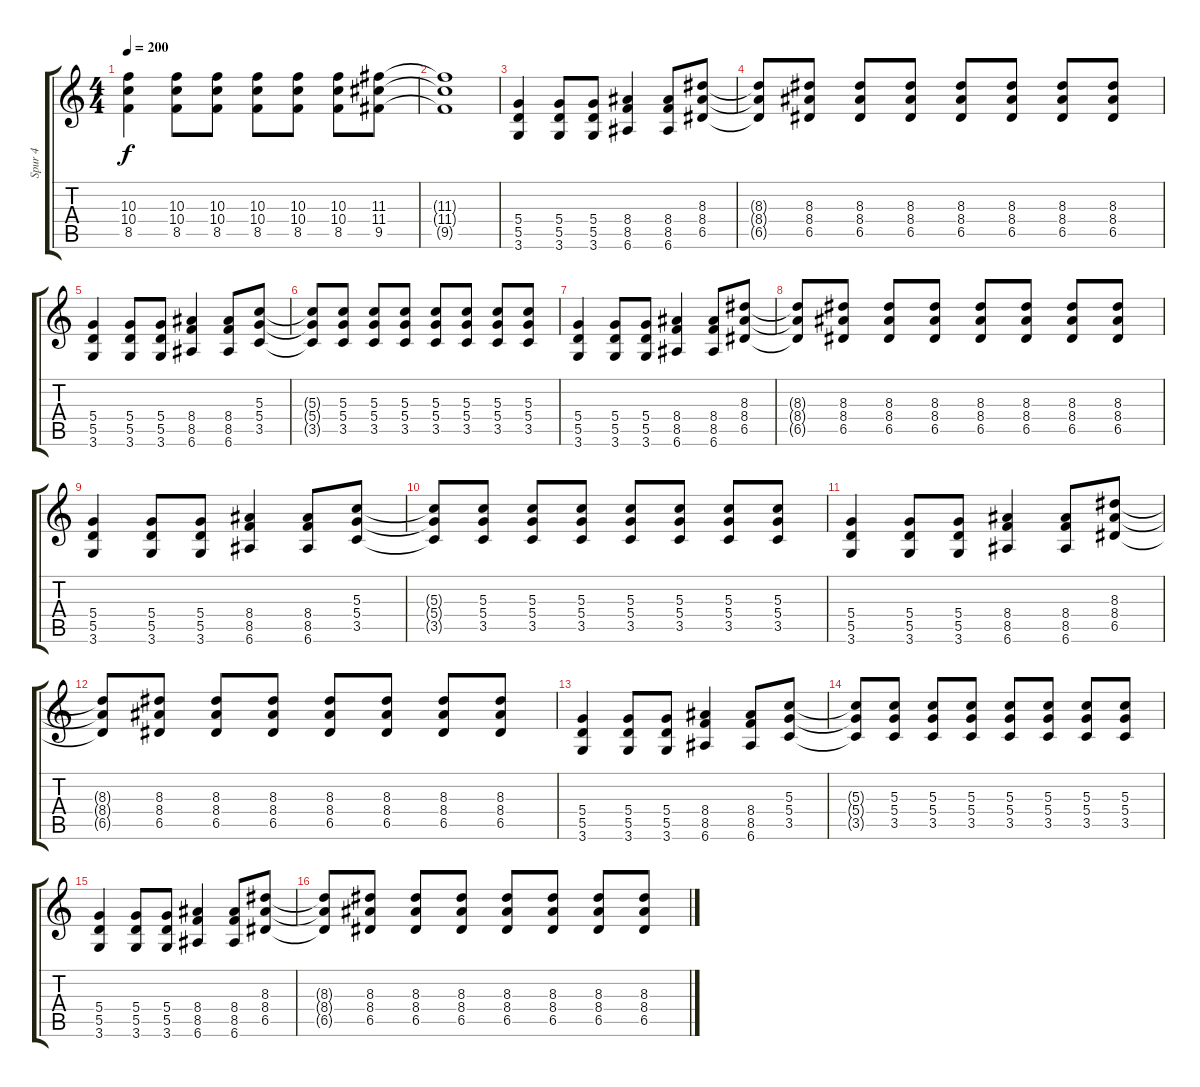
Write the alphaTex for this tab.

\track ("Spur 4" "Spur 4") {instrument distortionguitar}
\staff {score tabs}
\tuning (E4 B3 G3 D3 A2 E2) {hide}
\ts (4 4)
\tempo 200
\clef g2
\ks c
(10.3 10.4 8.5).4{dy f} (10.3 10.4 8.5).8 (10.3 10.4 8.5).8 (10.3 10.4 8.5).8 (10.3 10.4 8.5).8 (10.3 10.4 8.5).8 (11.3 11.4 9.5).8 |
(11.3{t} 11.4{t} 9.5{t}).1 |
(5.4 5.5 3.6).4{volume 13 balance 5} (5.4 5.5 3.6).8 (5.4 5.5 3.6).8 (8.4 8.5 6.6).4 (8.4 8.5 6.6).8 (8.3 8.4 6.5).8 |
(8.3{t} 8.4{t} 6.5{t}).8 (8.3 8.4 6.5).8 (8.3 8.4 6.5).8 (8.3 8.4 6.5).8 (8.3 8.4 6.5).8 (8.3 8.4 6.5).8 (8.3 8.4 6.5).8 (8.3 8.4 6.5).8 |
(5.4 5.5 3.6).4 (5.4 5.5 3.6).8 (5.4 5.5 3.6).8 (8.4 8.5 6.6).4 (8.4 8.5 6.6).8 (5.3 5.4 3.5).8 |
(5.3{t} 5.4{t} 3.5{t}).8 (5.3 5.4 3.5).8 (5.3 5.4 3.5).8 (5.3 5.4 3.5).8 (5.3 5.4 3.5).8 (5.3 5.4 3.5).8 (5.3 5.4 3.5).8 (5.3 5.4 3.5).8 |
(5.4 5.5 3.6).4 (5.4 5.5 3.6).8 (5.4 5.5 3.6).8 (8.4 8.5 6.6).4 (8.4 8.5 6.6).8 (8.3 8.4 6.5).8 |
(8.3{t} 8.4{t} 6.5{t}).8 (8.3 8.4 6.5).8 (8.3 8.4 6.5).8 (8.3 8.4 6.5).8 (8.3 8.4 6.5).8 (8.3 8.4 6.5).8 (8.3 8.4 6.5).8 (8.3 8.4 6.5).8 |
(5.4 5.5 3.6).4 (5.4 5.5 3.6).8 (5.4 5.5 3.6).8 (8.4 8.5 6.6).4 (8.4 8.5 6.6).8 (5.3 5.4 3.5).8 |
(5.3{t} 5.4{t} 3.5{t}).8 (5.3 5.4 3.5).8 (5.3 5.4 3.5).8 (5.3 5.4 3.5).8 (5.3 5.4 3.5).8 (5.3 5.4 3.5).8 (5.3 5.4 3.5).8 (5.3 5.4 3.5).8 |
(5.4 5.5 3.6).4 (5.4 5.5 3.6).8 (5.4 5.5 3.6).8 (8.4 8.5 6.6).4 (8.4 8.5 6.6).8 (8.3 8.4 6.5).8 |
(8.3{t} 8.4{t} 6.5{t}).8 (8.3 8.4 6.5).8 (8.3 8.4 6.5).8 (8.3 8.4 6.5).8 (8.3 8.4 6.5).8 (8.3 8.4 6.5).8 (8.3 8.4 6.5).8 (8.3 8.4 6.5).8 |
(5.4 5.5 3.6).4 (5.4 5.5 3.6).8 (5.4 5.5 3.6).8 (8.4 8.5 6.6).4 (8.4 8.5 6.6).8 (5.3 5.4 3.5).8 |
(5.3{t} 5.4{t} 3.5{t}).8 (5.3 5.4 3.5).8 (5.3 5.4 3.5).8 (5.3 5.4 3.5).8 (5.3 5.4 3.5).8 (5.3 5.4 3.5).8 (5.3 5.4 3.5).8 (5.3 5.4 3.5).8 |
(5.4 5.5 3.6).4 (5.4 5.5 3.6).8 (5.4 5.5 3.6).8 (8.4 8.5 6.6).4 (8.4 8.5 6.6).8 (8.3 8.4 6.5).8 |
(8.3{t} 8.4{t} 6.5{t}).8 (8.3 8.4 6.5).8 (8.3 8.4 6.5).8 (8.3 8.4 6.5).8 (8.3 8.4 6.5).8 (8.3 8.4 6.5).8 (8.3 8.4 6.5).8 (8.3 8.4 6.5).8
